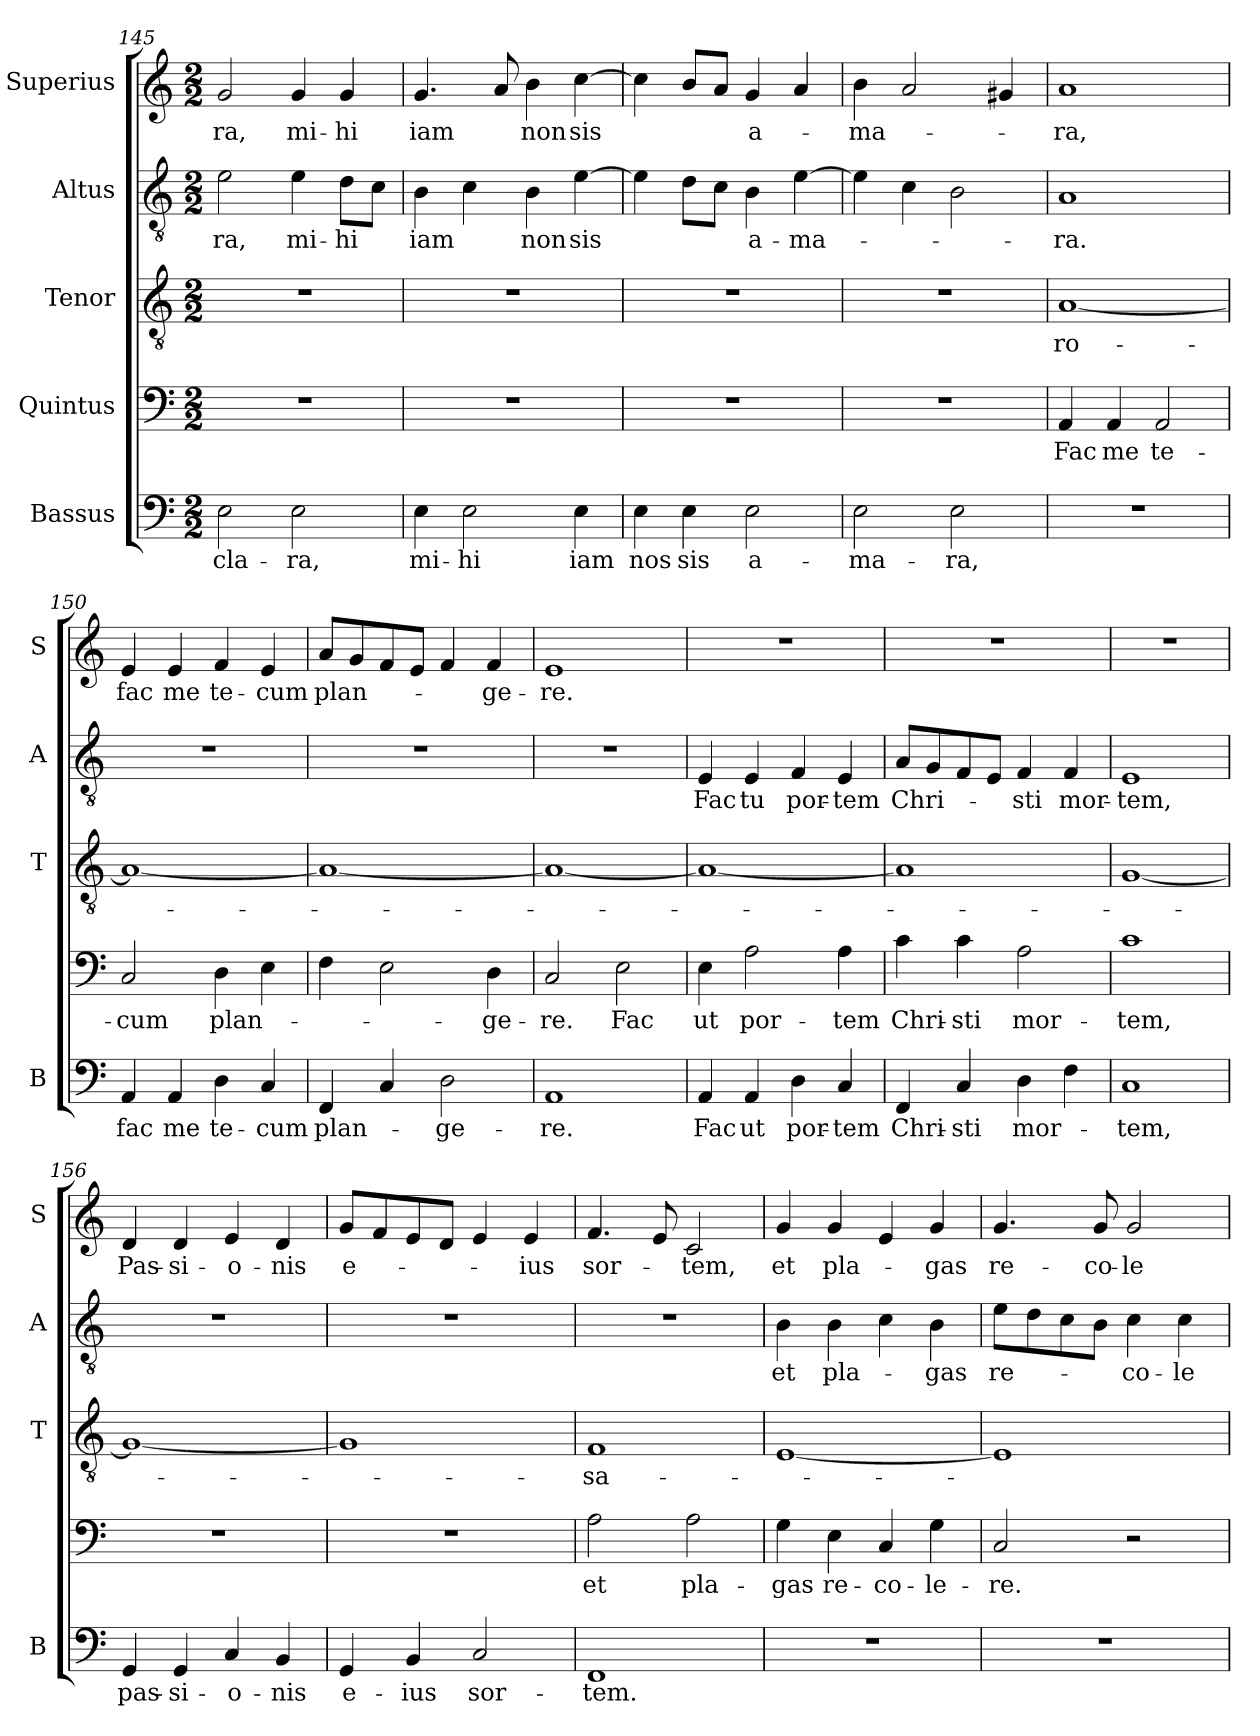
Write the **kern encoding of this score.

**kern	**text	**kern	**text	**kern	**text	**kern	**text	**kern	**text
*part5	*part5	*part4	*part4	*part3	*part3	*part2	*part2	*part1	*part1
*staff5	*staff5	*staff4	*staff4	*staff3	*staff3	*staff2	*staff2	*staff1	*staff1
*I"Bassus	*	*I"Quintus	*	*I"Tenor	*	*I"Altus	*	*I"Superius	*
*I'B	*	*	*	*I'T	*	*I'A	*	*I'S	*
*clefF4	*	*clefF4	*	*clefGv2	*	*clefGv2	*	*clefG2	*
*k[]	*	*k[]	*	*k[]	*	*k[]	*	*k[]	*
*M2/2	*	*M2/2	*	*M2/2	*	*M2/2	*	*M2/2	*
=145	=145	=145	=145	=145	=145	=145	=145	=145	=145
!	!LO:LY:i	!	!	!	!	!	!	!	!
2E	-cla-	1r	.	1r	.	2e	-ra,	2g	-ra,
!	!LO:LY:i	!	!	!	!	!	!	!	!
2E	-ra,	.	.	.	.	4e	mi-	4g	mi-
.	.	.	.	.	.	8dL	-hi	4g	-hi
.	.	.	.	.	.	8cJ	.	.	.
=146	=146	=146	=146	=146	=146	=146	=146	=146	=146
!	!LO:LY:i	!	!	!	!	!	!	!	!
4E	mi-	1r	.	1r	.	4B	iam	4.g	iam
!	!LO:LY:i	!	!	!	!	!	!	!	!
2E	-hi	.	.	.	.	4c	.	.	.
.	.	.	.	.	.	.	.	8a	.
.	.	.	.	.	.	4B	non	4b	non
!	!LO:LY:i	!	!	!	!	!	!	!	!
4E	iam	.	.	.	.	[4e	sis	[4cc	sis
=147	=147	=147	=147	=147	=147	=147	=147	=147	=147
!	!LO:LY:i	!	!	!	!	!	!	!	!
4E	nos	1r	.	1r	.	4e]	.	4cc]	.
!	!LO:LY:i	!	!	!	!	!	!	!	!
4E	sis	.	.	.	.	8dL	.	8bL	.
.	.	.	.	.	.	8cJ	.	8aJ	.
!	!LO:LY:i	!	!	!	!	!	!	!	!
2E	a-	.	.	.	.	4B	a-	4g	a-
.	.	.	.	.	.	[4e	-ma-	4a	.
=148	=148	=148	=148	=148	=148	=148	=148	=148	=148
!	!LO:LY:i	!	!	!	!	!	!	!	!
2E	-ma-	1r	.	1r	.	4e]	.	4b	-ma-
.	.	.	.	.	.	4c	.	2a	.
!	!LO:LY:i	!	!	!	!	!	!	!	!
2E	-ra,	.	.	.	.	2B	.	.	.
.	.	.	.	.	.	.	.	4g#X	.
=149	=149	=149	=149	=149	=149	=149	=149	=149	=149
!	!	!	!LO:LY:i	!	!	!	!	!	!
1r	.	4AA	Fac	[1A	ro-	1A	-ra.	1a	-ra,
!	!	!	!LO:LY:i	!	!	!	!	!	!
.	.	4AA	me	.	.	.	.	.	.
!	!	!	!LO:LY:i	!	!	!	!	!	!
.	.	2AA	te-	.	.	.	.	.	.
=150	=150	=150	=150	=150	=150	=150	=150	=150	=150
!	!LO:LY:i	!	!LO:LY:i	!	!	!	!	!	!
4AA	fac	2C	-cum	1A_	.	1r	.	4e	fac
!	!LO:LY:i	!	!	!	!	!	!	!	!
4AA	me	.	.	.	.	.	.	4e	me
!	!LO:LY:i	!	!LO:LY:i	!	!	!	!	!	!
4D	te-	4D	plan-	.	.	.	.	4f	te-
!	!LO:LY:i	!	!	!	!	!	!	!	!
4C	-cum	4E	.	.	.	.	.	4e	-cum
=151	=151	=151	=151	=151	=151	=151	=151	=151	=151
!	!LO:LY:i	!	!	!	!	!	!	!	!
4FF	plan-	4F	.	1A_	.	1r	.	8aL	plan-
.	.	.	.	.	.	.	.	8g	.
4C	.	2E	.	.	.	.	.	8f	.
.	.	.	.	.	.	.	.	8eJ	.
!	!LO:LY:i	!	!	!	!	!	!	!	!
2D	-ge-	.	.	.	.	.	.	4f	.
!	!	!	!LO:LY:i	!	!	!	!	!	!
.	.	4D	-ge-	.	.	.	.	4f	-ge-
=152	=152	=152	=152	=152	=152	=152	=152	=152	=152
!	!LO:LY:i	!	!LO:LY:i	!	!	!	!	!	!
1AA	-re.	2C	-re.	1A_	.	1r	.	1e	-re.
!	!	!	!LO:LY:i	!	!	!	!	!	!
.	.	2E	Fac	.	.	.	.	.	.
=153	=153	=153	=153	=153	=153	=153	=153	=153	=153
!	!	!	!LO:LY:i	!	!	!	!	!	!
4AA	Fac	4E	ut	1A_	.	4E	Fac	1r	.
!	!	!	!LO:LY:i	!	!	!	!	!	!
4AA	ut	2A	por-	.	.	4E	tu	.	.
4D	por-	.	.	.	.	4F	por-	.	.
!	!	!	!LO:LY:i	!	!	!	!	!	!
4C	-tem	4A	-tem	.	.	4E	-tem	.	.
=154	=154	=154	=154	=154	=154	=154	=154	=154	=154
!	!	!	!LO:LY:i	!	!	!	!	!	!
4FF	Chri-	4c	Chri-	1A]	.	8AL	Chri-	1r	.
.	.	.	.	.	.	8G	.	.	.
!	!	!	!LO:LY:i	!	!	!	!	!	!
4C	-sti	4c	-sti	.	.	8F	.	.	.
.	.	.	.	.	.	8EJ	.	.	.
!	!	!	!LO:LY:i	!	!	!	!	!	!
4D	mor-	2A	mor-	.	.	4F	-sti	.	.
4F	.	.	.	.	.	4F	mor-	.	.
=155	=155	=155	=155	=155	=155	=155	=155	=155	=155
!	!	!	!LO:LY:i	!	!	!	!	!	!
1C	-tem,	1c	-tem,	[1G	.	1E	-tem,	1r	.
=156	=156	=156	=156	=156	=156	=156	=156	=156	=156
4GG	pas-	1r	.	1G_	.	1r	.	4d	Pas-
4GG	-si-	.	.	.	.	.	.	4d	-si-
4C	-o-	.	.	.	.	.	.	4e	-o-
4BB	-nis	.	.	.	.	.	.	4d	-nis
=157	=157	=157	=157	=157	=157	=157	=157	=157	=157
4GG	e-	1r	.	1G]	.	1r	.	8gL	e-
.	.	.	.	.	.	.	.	8f	.
4BB	-ius	.	.	.	.	.	.	8e	.
.	.	.	.	.	.	.	.	8dJ	.
2C	sor-	.	.	.	.	.	.	4e	.
.	.	.	.	.	.	.	.	4e	-ius
=158	=158	=158	=158	=158	=158	=158	=158	=158	=158
!	!	!	!LO:LY:i	!	!	!	!	!	!
1FF	-tem.	2A	et	1F	-sa-	1r	.	4.f	sor-
.	.	.	.	.	.	.	.	8e	.
!	!	!	!LO:LY:i	!	!	!	!	!	!
.	.	2A	pla-	.	.	.	.	2c	-tem,
=159	=159	=159	=159	=159	=159	=159	=159	=159	=159
!	!	!	!LO:LY:i	!	!	!	!	!	!
1r	.	4G	-gas	[1E	.	4B	et	4g	et
!	!	!	!LO:LY:i	!	!	!	!	!	!
.	.	4E	re-	.	.	4B	pla-	4g	pla-
!	!	!	!LO:LY:i	!	!	!	!	!	!
.	.	4C	-co-	.	.	4c	.	4e	.
!	!	!	!LO:LY:i	!	!	!	!	!	!
.	.	4G	-le-	.	.	4B	-gas	4g	-gas
=160	=160	=160	=160	=160	=160	=160	=160	=160	=160
!	!	!	!LO:LY:i	!	!	!	!	!	!
1r	.	2C	-re.	1E]	.	8eL	re-	4.g	re-
.	.	.	.	.	.	8d	.	.	.
.	.	.	.	.	.	8c	.	.	.
.	.	.	.	.	.	8BJ	.	8g	-co-
.	.	2r	.	.	.	4c	-co-	2g	-le-
.	.	.	.	.	.	4c	-le-	.	.
=	=	=	=	=	=	=	=	=	=
*-	*-	*-	*-	*-	*-	*-	*-	*-	*-
